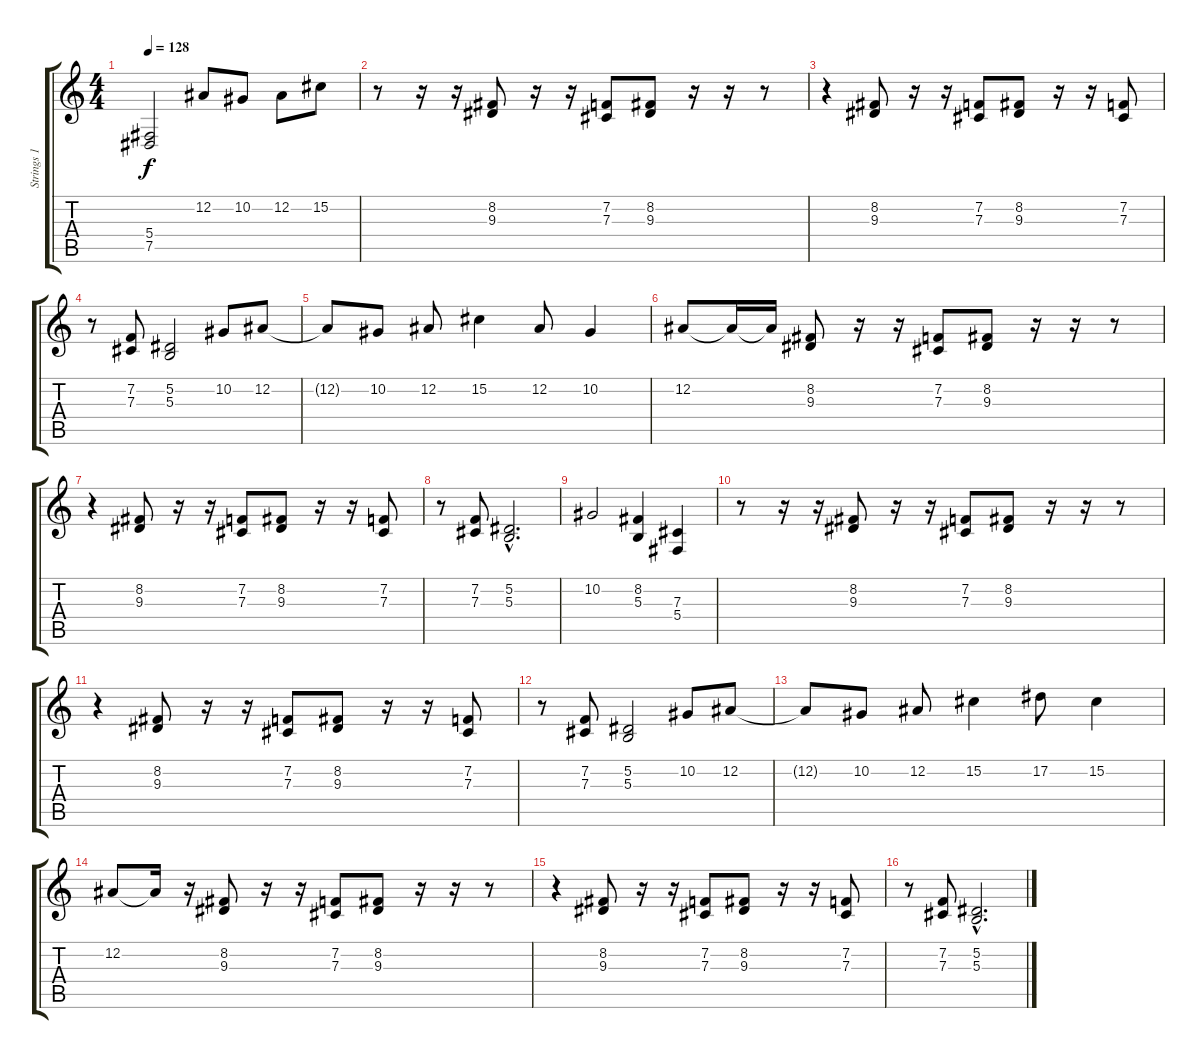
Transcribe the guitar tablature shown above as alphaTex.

\track ("Strings 1" "Strings 1") {instrument stringensemble1}
\staff {score tabs}
\tuning (Eb4 Bb3 Gb3 Db3 Ab2 Eb2) {hide}
\ts (4 4)
\tempo 128
\clef g2
\ks c
(5.4{t} 7.5{t}).2{dy f} 12.2.8 10.2.8 12.2.8 15.2.8 |
\section ("" "")
r.8{volume 16} r.16 r.16 (8.2 9.3).8 r.16 r.16 (7.2 7.3).8 (8.2 9.3).8 r.16 r.16 r.8 |
r.4 (8.2 9.3).8 r.16 r.16 (7.2 7.3).8 (8.2 9.3).8 r.16 r.16 (7.2 7.3).8 |
r.8 (7.2 7.3).8 (5.2 5.3).2 10.2.8 12.2.8 |
12.2{t}.8 10.2.8 12.2.8 15.2.4 12.2.8 10.2.4 |
12.2.8 12.2{t}.16 12.2{t}.16 (8.2 9.3).8 r.16 r.16 (7.2 7.3).8 (8.2 9.3).8 r.16 r.16 r.8 |
r.4 (8.2 9.3).8 r.16 r.16 (7.2 7.3).8 (8.2 9.3).8 r.16 r.16 (7.2 7.3).8 |
r.8 (7.2 7.3).8 (5.2{hac} 5.3{hac}).2{d} |
10.2.2 (8.2 5.3).4 (7.3 5.4).4 |
r.8 r.16 r.16 (8.2 9.3).8 r.16 r.16 (7.2 7.3).8 (8.2 9.3).8 r.16 r.16 r.8 |
r.4 (8.2 9.3).8 r.16 r.16 (7.2 7.3).8 (8.2 9.3).8 r.16 r.16 (7.2 7.3).8 |
r.8 (7.2 7.3).8 (5.2 5.3).2 10.2.8 12.2.8 |
12.2{t}.8 10.2.8 12.2.8 15.2.4 17.2.8 15.2.4 |
12.2.8 12.2{t}.16 r.16 (8.2 9.3).8 r.16 r.16 (7.2 7.3).8 (8.2 9.3).8 r.16 r.16 r.8 |
r.4 (8.2 9.3).8 r.16 r.16 (7.2 7.3).8 (8.2 9.3).8 r.16 r.16 (7.2 7.3).8 |
r.8 (7.2 7.3).8 (5.2{hac} 5.3{hac}).2{d}
